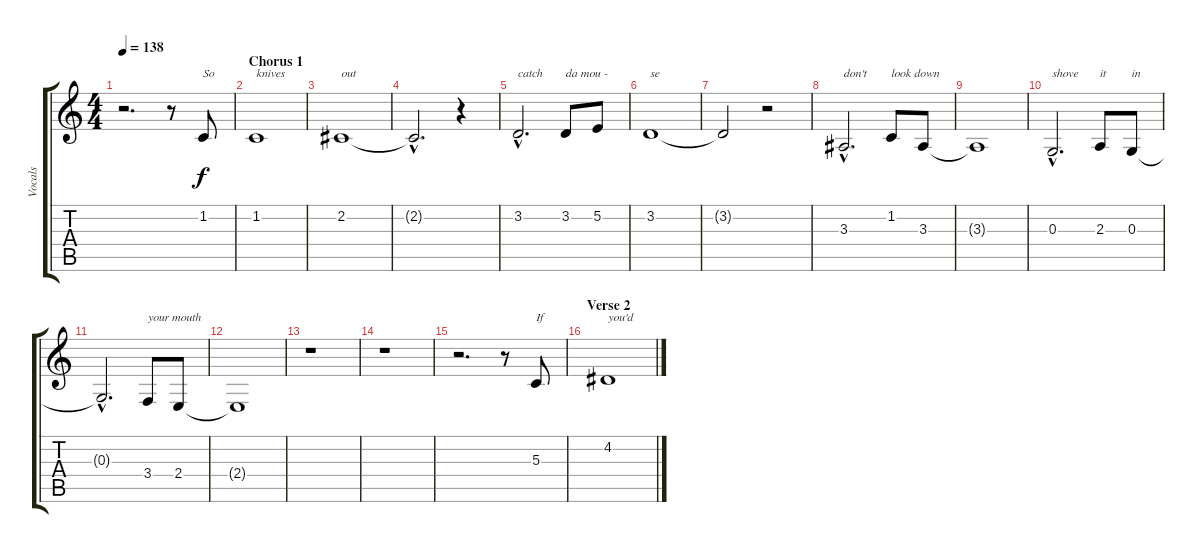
\track ("Vocals" "Vocals") {instrument brightacousticpiano}
\staff {score tabs}
\tuning (E4 B3 G3 D3 A2 E2) {hide}
\ts (4 4)
\tempo 138
\clef g2
\ks c
r.2{d dy f} r.8 1.2.8{txt "So"} |
\section ("" "Chorus 1")
1.2.1{txt "knives"} |
2.2.1{txt "out"} |
2.2{hac t}.2{d} r.4 |
3.2{hac}.2{d txt "catch"} 3.2.8{txt "da mou -"} 5.2.8 |
3.2.1{txt "se"} |
3.2{t}.2 r.2 |
3.3{hac}.2{d txt "don't"} 1.2.8{txt "look down"} 3.3.8 |
3.3{t}.1 |
0.3{hac}.2{d txt "shove"} 2.3.8{txt "it"} 0.3.8{txt "in"} |
0.3{hac t}.2{d} 3.4.8{txt "your mouth"} 2.4.8 |
2.4{t}.1 |
r.1 |
r.1 |
r.2{d} r.8 5.3.8{txt "If"} |
\section ("" "Verse 2")
4.2.1{txt "you'd"}
